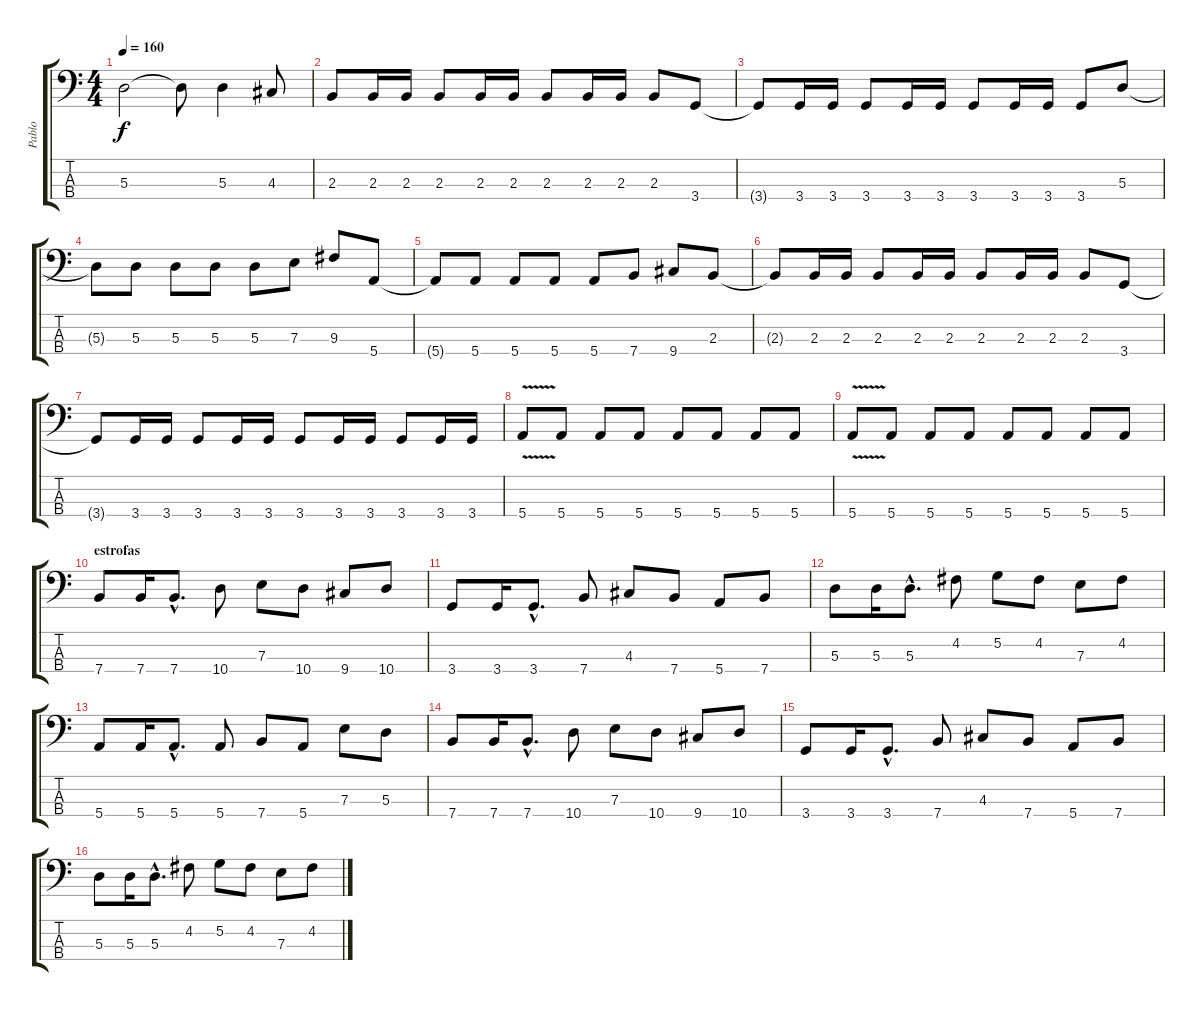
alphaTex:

\track ("Pablo" "Pablo") {instrument electricbasspick}
\staff {score tabs}
\tuning (G2 D2 A1 E1) {hide}
\ts (4 4)
\tempo 160
\clef f4
\ks c
5.3.2{dy f} 5.3{t}.8 5.3.4 4.3.8 |
2.3.8 2.3.16 2.3.16 2.3.8 2.3.16 2.3.16 2.3.8 2.3.16 2.3.16 2.3.8 3.4.8 |
3.4{t}.8 3.4.16 3.4.16 3.4.8 3.4.16 3.4.16 3.4.8 3.4.16 3.4.16 3.4.8 5.3.8 |
5.3{t}.8 5.3.8 5.3.8 5.3.8 5.3.8 7.3.8 9.3.8 5.4.8 |
5.4{t}.8 5.4.8 5.4.8 5.4.8 5.4.8 7.4.8 9.4.8 2.3.8 |
2.3{t}.8 2.3.16 2.3.16 2.3.8 2.3.16 2.3.16 2.3.8 2.3.16 2.3.16 2.3.8 3.4.8 |
3.4{t}.8 3.4.16 3.4.16 3.4.8 3.4.16 3.4.16 3.4.8 3.4.16 3.4.16 3.4.8 3.4.16 3.4.16 |
5.4{v}.8 5.4.8 5.4.8 5.4.8 5.4.8 5.4.8 5.4.8 5.4.8 |
5.4{v}.8 5.4.8 5.4.8 5.4.8 5.4.8 5.4.8 5.4.8 5.4.8 |
\section ("" "estrofas")
7.4.8 7.4.16 7.4{hac}.8{d} 10.4.8 7.3.8 10.4.8 9.4.8 10.4.8 |
3.4.8 3.4.16 3.4{hac}.8{d} 7.4.8 4.3.8 7.4.8 5.4.8 7.4.8 |
5.3.8 5.3.16 5.3{hac}.8{d} 4.2.8 5.2.8 4.2.8 7.3.8 4.2.8 |
5.4.8 5.4.16 5.4{hac}.8{d} 5.4.8 7.4.8 5.4.8 7.3.8 5.3.8 |
7.4.8 7.4.16 7.4{hac}.8{d} 10.4.8 7.3.8 10.4.8 9.4.8 10.4.8 |
3.4.8 3.4.16 3.4{hac}.8{d} 7.4.8 4.3.8 7.4.8 5.4.8 7.4.8 |
5.3.8 5.3.16 5.3{hac}.8{d} 4.2.8 5.2.8 4.2.8 7.3.8 4.2.8
